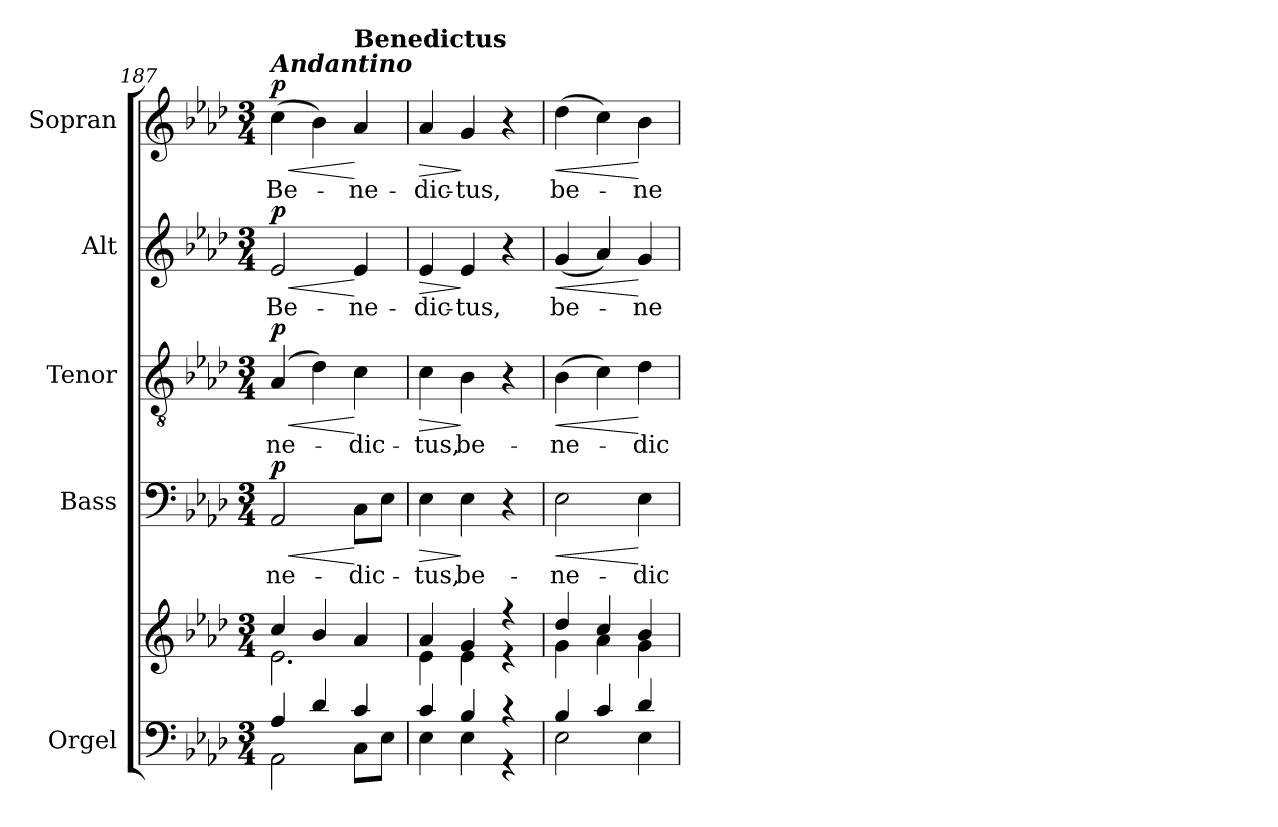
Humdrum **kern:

**kern	**kern	**kern	**text	**dynam	**kern	**text	**dynam	**kern	**text	**dynam	**kern	**text	**dynam
*part5	*part5	*part4	*part4	*part4	*part3	*part3	*part3	*part2	*part2	*part2	*part1	*part1	*part1
*staff6	*staff5	*staff4	*staff4	*staff4	*staff3	*staff3	*staff3	*staff2	*staff2	*staff2	*staff1	*staff1	*staff1
*I"Orgel	*	*I"Bass	*	*	*I"Tenor	*	*	*I"Alt	*	*	*I"Sopran	*	*
*I'Org.	*	*I'B.	*	*	*I'T.	*	*	*I'A.	*	*	*I'S.	*	*
!!LO:LB:g=z
*clefF4	*clefG2	*clefF4	*	*	*clefGv2	*	*	*clefG2	*	*	*clefG2	*	*
*k[b-e-a-d-]	*k[b-e-a-d-]	*k[b-e-a-d-]	*	*	*k[b-e-a-d-]	*	*	*k[b-e-a-d-]	*	*	*k[b-e-a-d-]	*	*
*A-:	*A-:	*A-:	*	*	*A-:	*	*	*A-:	*	*	*A-:	*	*
*M3/4	*M3/4	*M3/4	*	*	*M3/4	*	*	*M3/4	*	*	*M3/4	*	*
=187	=187	=187	=187	=187	=187	=187	=187	=187	=187	=187	=187	=187	=187
*^	*^	*	*	*	*	*	*	*	*	*	*	*	*
!	!	!	!	!	!	!	!	!	!	!	!	!	!LO:TX:a:Bi:t=Andantino	!	!
!	!	!	!	!	!LO:LY:b	!LO:HP:b	!	!LO:LY:b	!LO:HP:b	!	!LO:LY:b	!LO:HP:b	!	!LO:LY:b	!LO:HP:b
!	!	!	!	!	!	!LO:DY:n=1:a	!	!	!LO:DY:n=1:a	!	!	!LO:DY:n=1:a	!	!	!LO:DY:n=1:a
4A-/	2AA-\	4cc/	2.e-\	2AA-/	-ne-	< p	(4A-/	-ne-	< p	2e-/	Be-	< p	(>4cc\	Be-	< p
4d-/	.	4b-/	.	.	.	.	4d-\)	.	.	.	.	.	4b-\)	.	.
!	!	!	!	!	!	!	!	!	!	!	!	!	!LO:TX:a:B:t=Benedictus	!	!
!	!	!	!	!	!LO:LY:b	!	!	!LO:LY:b	!	!	!LO:LY:b	!	!	!LO:LY:b	!
4c/	8C\L	4a-/	.	8C\L	-dic-	[	4c\	-dic-	[	4e-/	-ne-	[	4a-/	-ne-	[
.	8E-\J	.	.	8E-\J	.	.	.	.	.	.	.	.	.	.	.
=188	=188	=188	=188	=188	=188	=188	=188	=188	=188	=188	=188	=188	=188	=188	=188
!	!	!	!	!	!LO:LY:b	!LO:HP:b	!	!LO:LY:b	!LO:HP:b	!	!LO:LY:b	!LO:HP:b	!	!LO:LY:b	!LO:HP:b
4c/	4E-\	4a-/	4e-\	4E-\	-tus,	>	4c\	-tus,	>	4e-/	-dic-	>	4a-/	-dic-	>
!	!	!	!	!	!LO:LY:b	!	!	!LO:LY:b	!	!	!LO:LY:b	!	!	!LO:LY:b	!
4B-/	4E-\	4g/	4e-\	4E-\	be-	]	4B-\	be-	]	4e-/	-tus,	]	4g/	-tus,	]
4r	4r	4r	4r	4r	.	.	4r	.	.	4r	.	.	4r	.	.
=189	=189	=189	=189	=189	=189	=189	=189	=189	=189	=189	=189	=189	=189	=189	=189
!	!	!	!	!	!LO:LY:b	!LO:HP:b	!	!LO:LY:b	!LO:HP:b	!	!LO:LY:b	!LO:HP:b	!	!LO:LY:b	!LO:HP:b
4B-/	2E-\	4dd-/	4g\	2E-\	-ne-	<	(>4B-\	-ne-	<	(<4g/	be-	<	(>4dd-\	be-	<
4c/	.	4cc/	4a-\	.	.	.	4c\)	.	.	4a-/)	.	.	4cc\)	.	.
!	!	!	!	!	!LO:LY:b	!	!	!LO:LY:b	!	!	!LO:LY:b	!	!	!LO:LY:b	!
4d-/	4E-\	4b-/	4g\	4E-\	-dic-	[	4d-\	-dic-	[	4g/	-ne-	[	4b-\	-ne-	[
*v	*v	*	*	*	*	*	*	*	*	*	*	*	*	*	*
*	*v	*v	*	*	*	*	*	*	*	*	*	*	*	*
=	=	=	=	=	=	=	=	=	=	=	=	=	=
*-	*-	*-	*-	*-	*-	*-	*-	*-	*-	*-	*-	*-	*-
